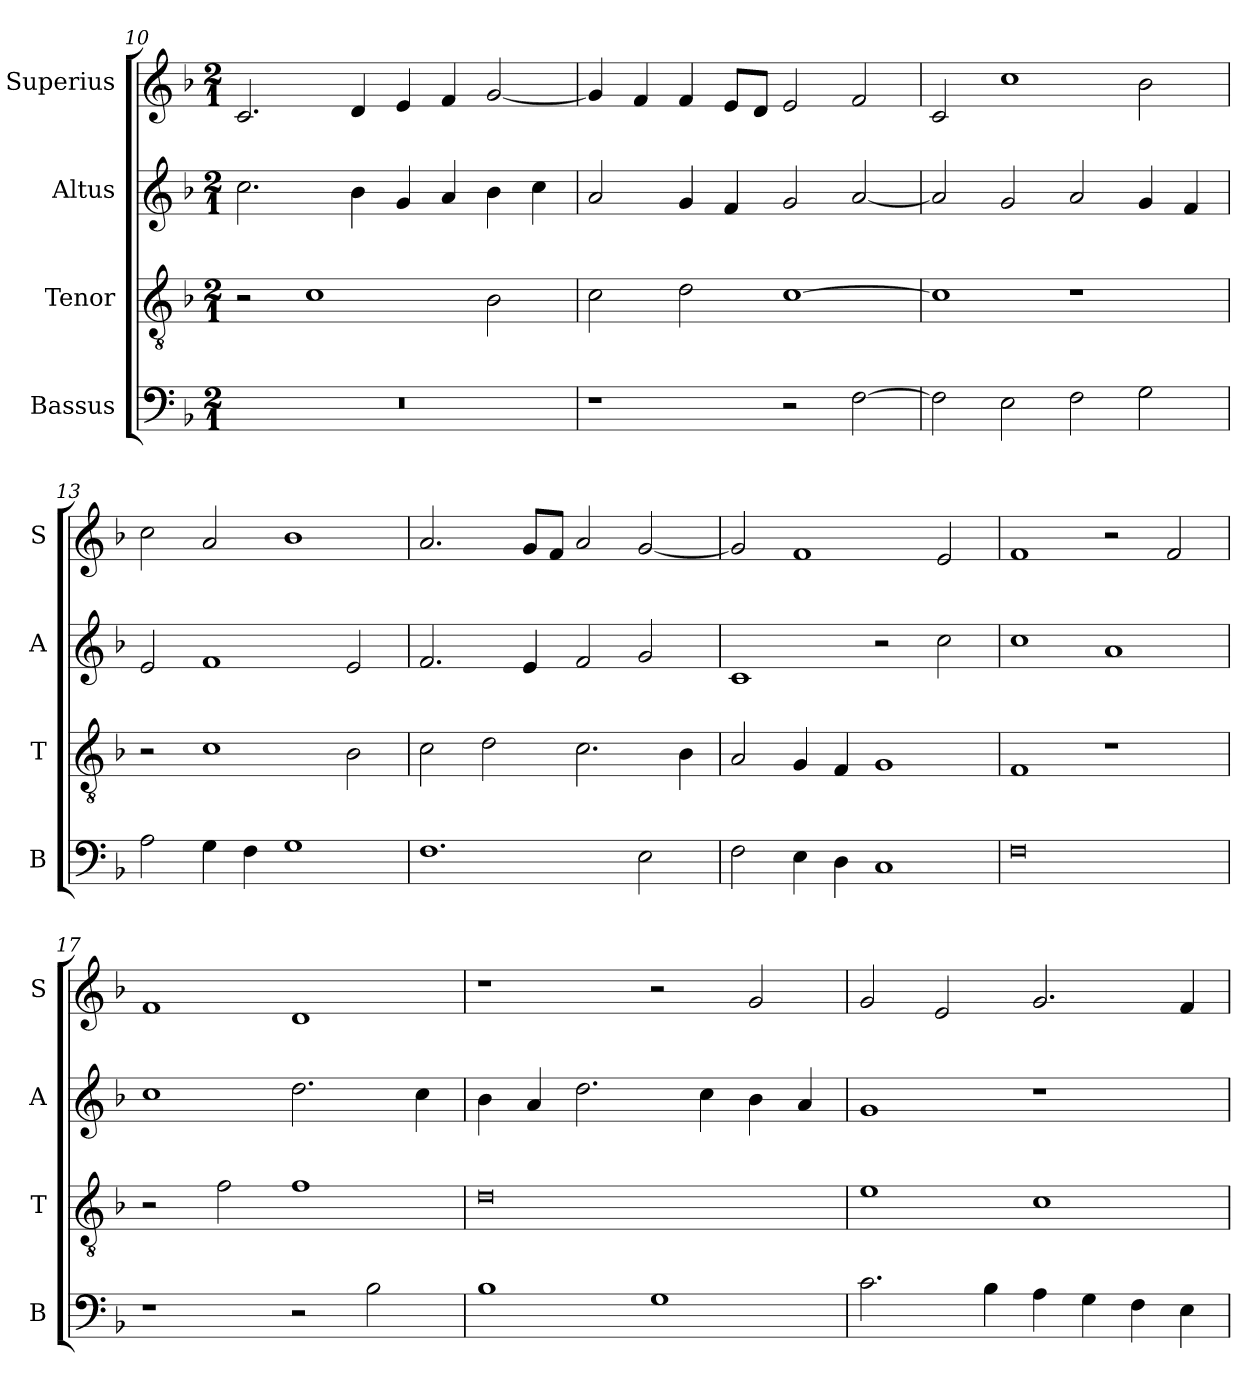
**kern	**kern	**kern	**kern
*part4	*part3	*part2	*part1
*staff4	*staff3	*staff2	*staff1
*I"Bassus	*I"Tenor	*I"Altus	*I"Superius
*I'B	*I'T	*I'A	*I'S
*clefF4	*clefGv2	*clefG2	*clefG2
*k[b-]	*k[b-]	*k[b-]	*k[b-]
*F:	*F:	*F:	*F:
*M2/1	*M2/1	*M2/1	*M2/1
=10	=10	=10	=10
0r	2r	2.cc	2.c
.	1c	.	.
.	.	4b-	4d
.	.	4g	4e
.	.	4a	4f
.	2B-	4b-	[2g
.	.	4cc	.
=11	=11	=11	=11
1r	2c	2a	4g]
.	.	.	4f
.	2d	4g	4f
.	.	4f	8eL
.	.	.	8dJ
2r	[1c	2g	2e
[2F	.	[2a	2f
=12	=12	=12	=12
2F]	1c]	2a]	2c
2E	.	2g	1cc
2F	1r	2a	.
2G	.	4g	2b-
.	.	4f	.
=13	=13	=13	=13
2A	2r	2e	2cc
4G	1c	1f	2a
4F	.	.	.
1G	.	.	1b-
.	2B-	2e	.
=14	=14	=14	=14
1.F	2c	2.f	2.a
.	2d	.	.
.	.	4e	8gL
.	.	.	8fJ
.	2.c	2f	2a
2E	.	2g	[2g
.	4B-	.	.
=15	=15	=15	=15
2F	2A	1c	2g]
4E	4G	.	1f
4D	4F	.	.
1C	1G	2r	.
.	.	2cc	2e
=16	=16	=16	=16
0F	1F	1cc	1f
.	1r	1a	2r
.	.	.	2f
=17	=17	=17	=17
1r	2r	1cc	1f
.	2f	.	.
2r	1f	2.dd	1d
2B-	.	.	.
.	.	4cc	.
=18	=18	=18	=18
1B-	0d	4b-	1r
.	.	4a	.
.	.	2.dd	.
1G	.	.	2r
.	.	4cc	.
.	.	4b-	2g
.	.	4a	.
=19	=19	=19	=19
2.c	1e	1g	2g
.	.	.	2e
4B-	.	.	.
4A	1c	1r	2.g
4G	.	.	.
4F	.	.	.
4E	.	.	4f
=	=	=	=
*-	*-	*-	*-
